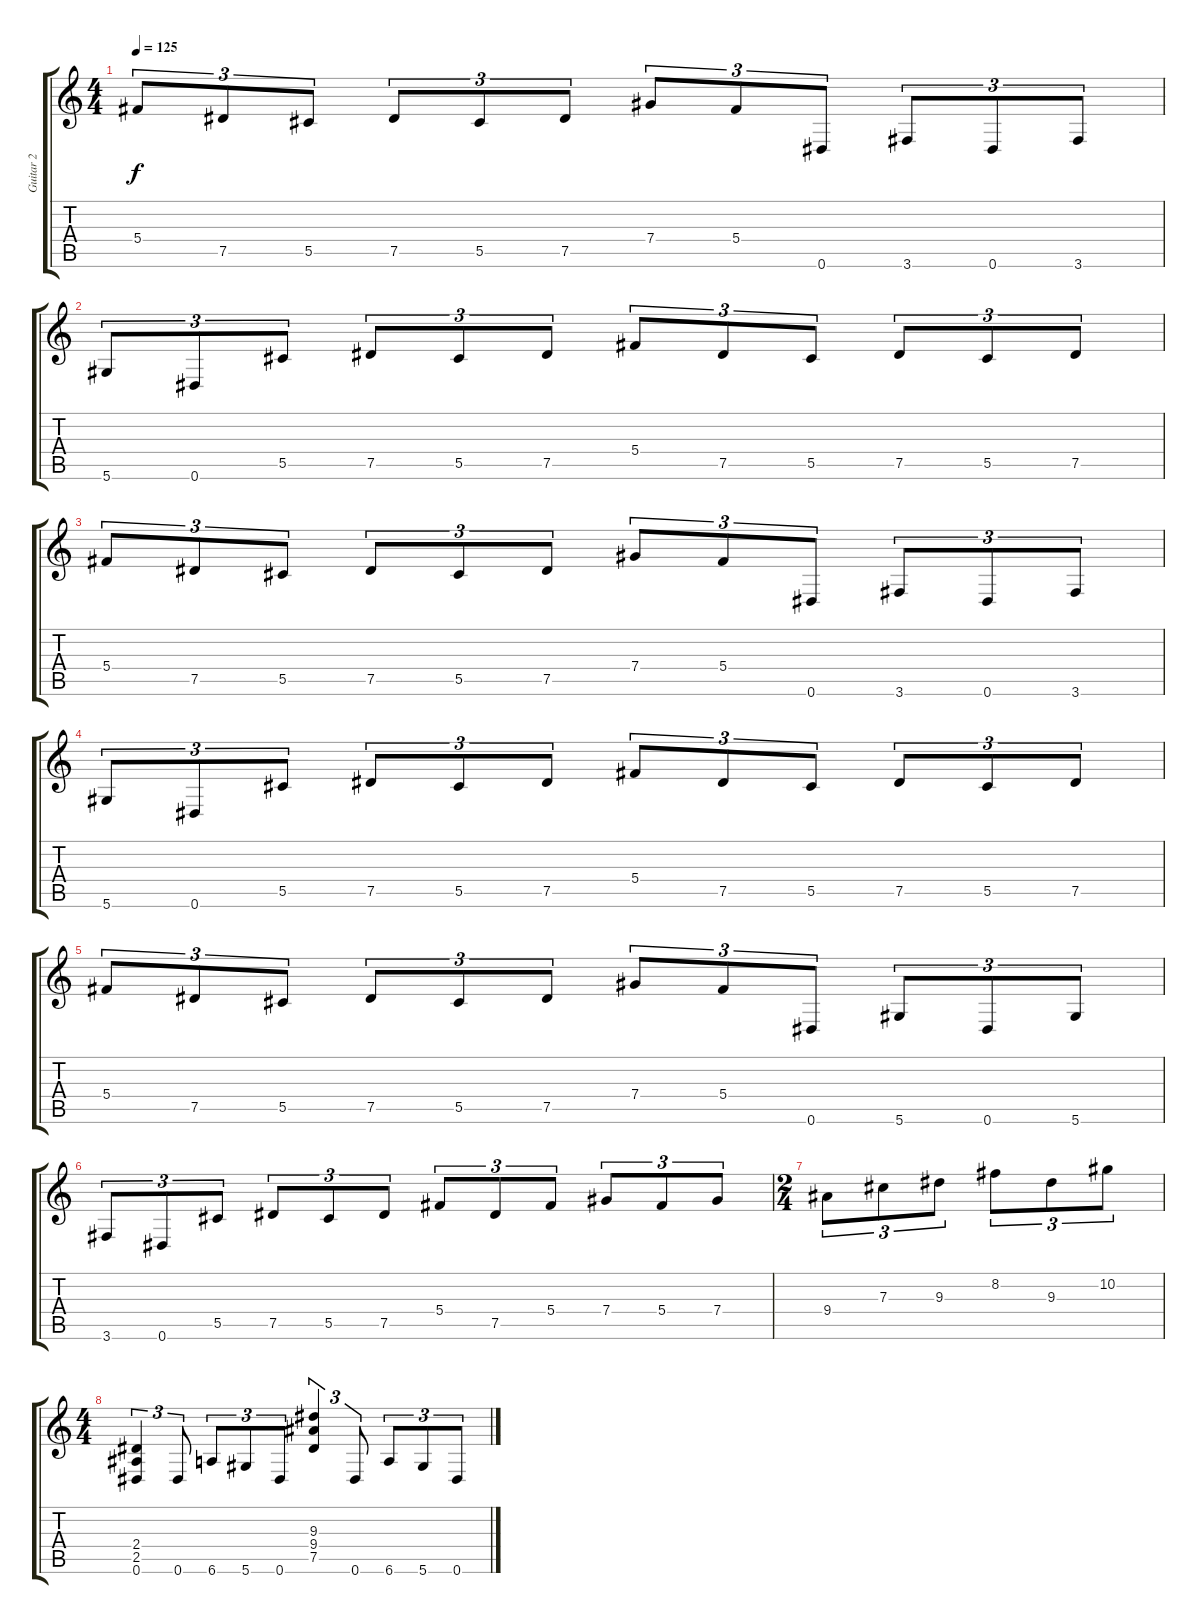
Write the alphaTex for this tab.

\track ("Guitar 2" "Guitar 2") {instrument distortionguitar}
\staff {score tabs}
\tuning (Eb4 Bb3 Gb3 Db3 Ab2 Eb2) {hide}
\ts (4 4)
\tempo 125
\clef g2
\ks c
5.4.8{tu (3 2) dy f} 7.5.8{tu (3 2)} 5.5.8{tu (3 2)} 7.5.8{tu (3 2)} 5.5.8{tu (3 2)} 7.5.8{tu (3 2)} 7.4.8{tu (3 2)} 5.4.8{tu (3 2)} 0.6.8{tu (3 2)} 3.6.8{tu (3 2)} 0.6.8{tu (3 2)} 3.6.8{tu (3 2)} |
5.6.8{tu (3 2)} 0.6.8{tu (3 2)} 5.5.8{tu (3 2)} 7.5.8{tu (3 2)} 5.5.8{tu (3 2)} 7.5.8{tu (3 2)} 5.4.8{tu (3 2)} 7.5.8{tu (3 2)} 5.5.8{tu (3 2)} 7.5.8{tu (3 2)} 5.5.8{tu (3 2)} 7.5.8{tu (3 2)} |
5.4.8{tu (3 2)} 7.5.8{tu (3 2)} 5.5.8{tu (3 2)} 7.5.8{tu (3 2)} 5.5.8{tu (3 2)} 7.5.8{tu (3 2)} 7.4.8{tu (3 2)} 5.4.8{tu (3 2)} 0.6.8{tu (3 2)} 3.6.8{tu (3 2)} 0.6.8{tu (3 2)} 3.6.8{tu (3 2)} |
5.6.8{tu (3 2)} 0.6.8{tu (3 2)} 5.5.8{tu (3 2)} 7.5.8{tu (3 2)} 5.5.8{tu (3 2)} 7.5.8{tu (3 2)} 5.4.8{tu (3 2)} 7.5.8{tu (3 2)} 5.5.8{tu (3 2)} 7.5.8{tu (3 2)} 5.5.8{tu (3 2)} 7.5.8{tu (3 2)} |
5.4.8{tu (3 2)} 7.5.8{tu (3 2)} 5.5.8{tu (3 2)} 7.5.8{tu (3 2)} 5.5.8{tu (3 2)} 7.5.8{tu (3 2)} 7.4.8{tu (3 2)} 5.4.8{tu (3 2)} 0.6.8{tu (3 2)} 5.6.8{tu (3 2)} 0.6.8{tu (3 2)} 5.6.8{tu (3 2)} |
3.6.8{tu (3 2)} 0.6.8{tu (3 2)} 5.5.8{tu (3 2)} 7.5.8{tu (3 2)} 5.5.8{tu (3 2)} 7.5.8{tu (3 2)} 5.4.8{tu (3 2)} 7.5.8{tu (3 2)} 5.4.8{tu (3 2)} 7.4.8{tu (3 2)} 5.4.8{tu (3 2)} 7.4.8{tu (3 2)} |
\ts (2 4)
9.4.8{tu (3 2)} 7.3.8{tu (3 2)} 9.3.8{tu (3 2)} 8.2.8{tu (3 2)} 9.3.8{tu (3 2)} 10.2.8{tu (3 2)} |
\ts (4 4)
(2.4 2.5 0.6).4{tu (3 2)} 0.6.8{tu (3 2)} 6.6.8{tu (3 2)} 5.6.8{tu (3 2)} 0.6.8{tu (3 2)} (9.3 9.4 7.5).4{tu (3 2)} 0.6.8{tu (3 2)} 6.6.8{tu (3 2)} 5.6.8{tu (3 2)} 0.6.8{tu (3 2)}
